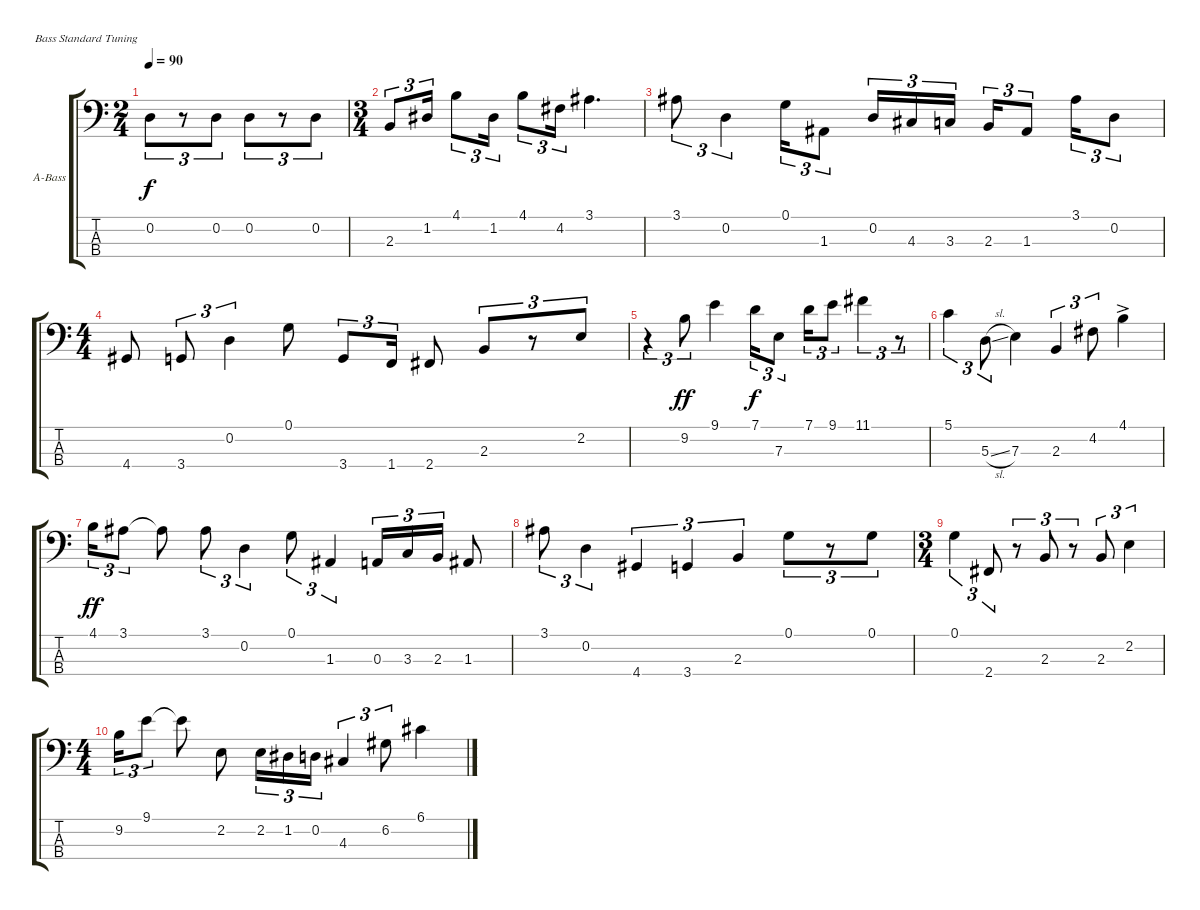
\defaultSystemsLayout 4
\bracketExtendMode groupsimilarinstruments
\firstSystemTrackNameOrientation horizontal
\otherSystemsTrackNameOrientation horizontal
\track ("Acoustic Bass" "A-Bass") {instrument acousticbass}
\staff {score tabs}
\tuning (G2 D2 A1 E1)
\ts (2 4)
\tempo 90
\clef f4
\ks c
0.2.8{tu (3 2) dy f} r.8{tu (3 2)} 0.2.8{tu (3 2)} 0.2.8{tu (3 2)} r.8{tu (3 2)} 0.2.8{tu (3 2)} |
\ts (3 4)
2.3.8{tu (3 2)} 1.2.16{tu (3 2)} 4.1.8{tu (3 2)} 1.2.16{tu (3 2)} 4.1.8{tu (3 2)} 4.2.16{tu (3 2)} 3.1.4{d} |
3.1.8{tu (3 2)} 0.2.4{tu (3 2)} 0.1.16{tu (3 2)} 1.3.8{tu (3 2)} 0.2.16{tu (3 2)} 4.3.16{tu (3 2)} 3.3.16{tu (3 2)} 2.3.16{tu (3 2)} 1.3.8{tu (3 2)} 3.1.16{tu (3 2)} 0.2.8{tu (3 2)} |
\ts (4 4)
4.4.8 3.4.8{tu (3 2)} 0.2.4{tu (3 2)} 0.1.8 3.4.8{tu (3 2)} 1.4.16{tu (3 2)} 2.4.8 2.3.8{tu (3 2)} r.8{tu (3 2)} 2.2.8{tu (3 2)} |
r.4{tu (3 2)} 9.2.8{tu (3 2) dy ff} 9.1.4 7.1.16{tu (3 2) dy f} 7.3.8{tu (3 2)} 7.1.16{tu (3 2)} 9.1.8{tu (3 2)} 11.1.4{tu (3 2)} r.8{tu (3 2)} |
5.1.4{tu (3 2)} 5.3{sl}.8{tu (3 2)} 7.3.4 2.3.4{tu (3 2)} 4.2.8{tu (3 2)} 4.1{ac}.4 |
4.1.16{tu (3 2) dy ff} 3.1.8{tu (3 2)} 3.1{t}.8 3.1.8{tu (3 2)} 0.2.4{tu (3 2)} 0.1.8{tu (3 2)} 1.3.4{tu (3 2)} 0.3.16{tu (3 2)} 3.3.16{tu (3 2)} 2.3.16{tu (3 2)} 1.3.8 |
3.1.8{tu (3 2)} 0.2.4{tu (3 2)} 4.4.4{tu (3 2)} 3.4.4{tu (3 2)} 2.3.4{tu (3 2)} 0.1.8{tu (3 2)} r.8{tu (3 2)} 0.1.8{tu (3 2)} |
\ts (3 4)
0.1.4{tu (3 2)} 2.4.8{tu (3 2)} r.8{tu (3 2)} 2.3.8{tu (3 2)} r.8{tu (3 2)} 2.3.8{tu (3 2)} 2.2.4{tu (3 2)} |
\ts (4 4)
9.2.16{tu (3 2)} 9.1.8{tu (3 2)} 9.1{t}.8 2.2.8 2.2.16{tu (3 2)} 1.2.16{tu (3 2)} 0.2.16{tu (3 2)} 4.3.4{tu (3 2)} 6.2.8{tu (3 2)} 6.1.4
